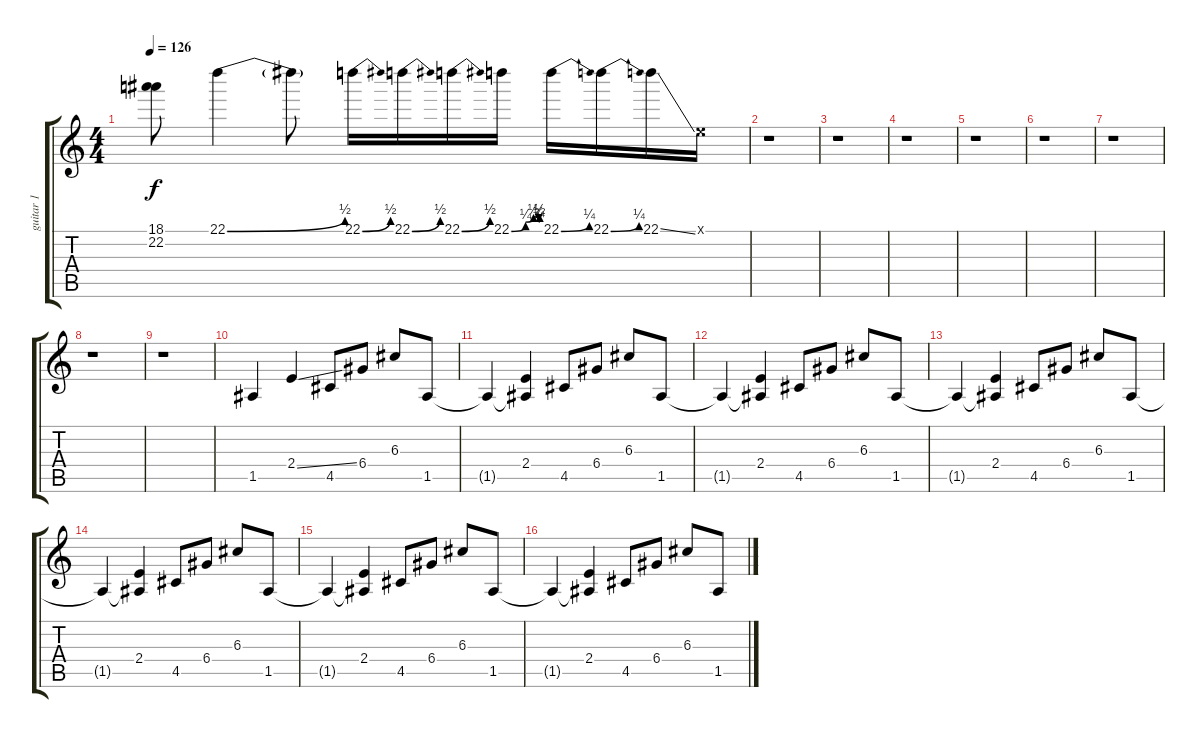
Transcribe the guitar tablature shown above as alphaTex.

\track ("guitar 1 " "guitar 1 ") {instrument electricguitarclean}
\staff {score tabs}
\tuning (E4 B3 G3 D3 A2 E2) {hide}
\ts (4 4)
\tempo 126
\clef g2
\ks c
(18.1{t} 22.2{t}).8{dy f} 22.1{be (bend 0 0 60 2)}.4 22.1{t}.8 22.1{be (bend 0 0 60 2)}.16 22.1{be (bend 0 0 60 2)}.16 22.1{be (bend 0 0 60 2)}.16 22.1{be (custom 0 0 30 1 47 2 58 1 60 2)}.16 22.1{be (bend 0 0 60 1)}.16 22.1{be (bend 0 0 60 1)}.16 22.1{ss}.16 0.1{x}.16 |
r.1 |
r.1 |
r.1 |
r.1 |
r.1 |
r.1 |
r.1 |
r.1 |
1.5.4 2.4{ss}.4 4.5.8 6.4.8 6.3.8 1.5.8 |
1.5{t}.4 (2.4 1.5{t}).4 4.5.8 6.4.8 6.3.8 1.5.8 |
1.5{t}.4 (2.4 1.5{t}).4 4.5.8 6.4.8 6.3.8 1.5.8 |
1.5{t}.4 (2.4 1.5{t}).4 4.5.8 6.4.8 6.3.8 1.5.8 |
1.5{t}.4 (2.4 1.5{t}).4 4.5.8 6.4.8 6.3.8 1.5.8 |
1.5{t}.4 (2.4 1.5{t}).4 4.5.8 6.4.8 6.3.8 1.5.8 |
1.5{t}.4 (2.4 1.5{t}).4 4.5.8 6.4.8 6.3.8 1.5.8
